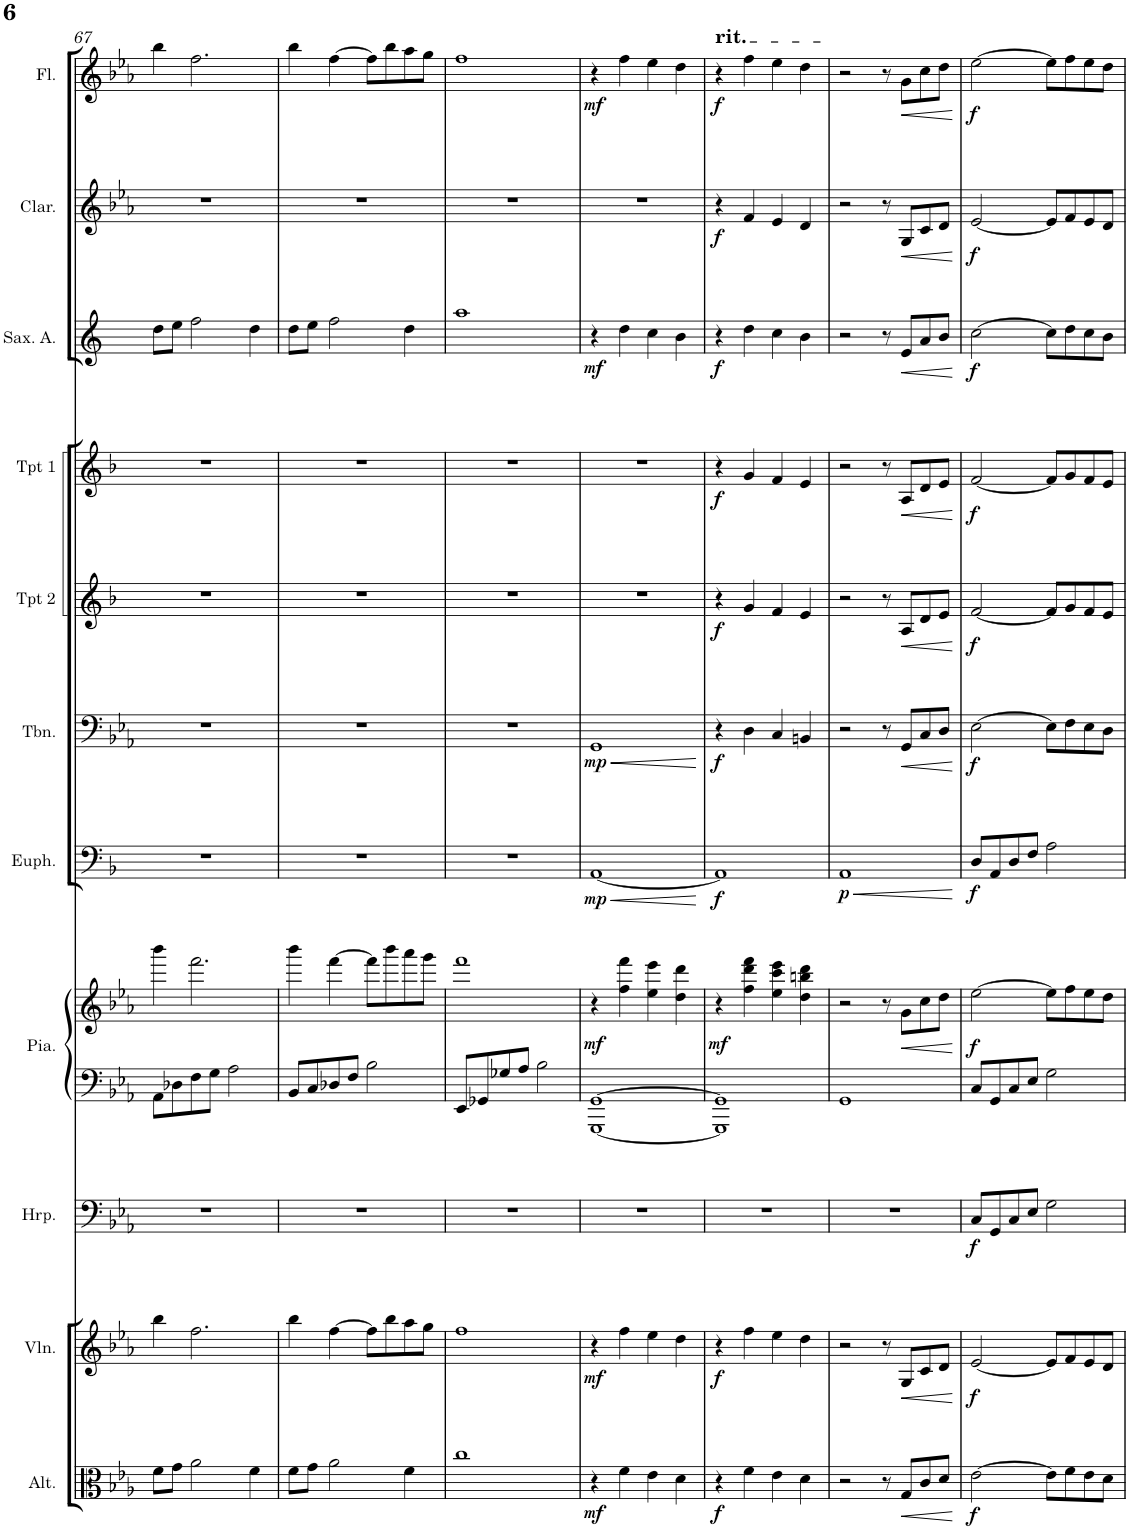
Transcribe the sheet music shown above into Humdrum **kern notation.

**kern	**dynam	**kern	**dynam	**kern	**dynam	**kern	**kern	**dynam	**kern	**dynam	**kern	**dynam	**kern	**dynam	**kern	**dynam	**kern	**dynam	**kern	**dynam	**kern	**dynam
*part11	*part11	*part10	*part10	*part9	*part9	*part8	*part8	*part8	*part7	*part7	*part6	*part6	*part5	*part5	*part4	*part4	*part3	*part3	*part2	*part2	*part1	*part1
*staff12	*staff12	*staff11	*staff11	*staff10	*staff10	*staff9	*staff8	*staff8/9	*staff7	*staff7	*staff6	*staff6	*staff5	*staff5	*staff4	*staff4	*staff3	*staff3	*staff2	*staff2	*staff1	*staff1
*I"Alto	*	*I"Violon	*	*I"Harpe	*	*I"Piano	*	*	*I"Euphonium	*	*I"Trombone	*	*I"Trompette en Sib 2	*	*I"Trompette en Sib 1	*	*I"Saxophone alto	*	*I"Clarinette en Ut	*	*I"Flûte	*
*I'Alt.	*	*I'Vln.	*	*I'Hrp.	*	*I'Pia.	*	*	*I'Euph.	*	*I'Tbn.	*	*I'Tpt 2	*	*I'Tpt 1	*	*I'Sax. A.	*	*I'Clar.	*	*I'Fl.	*
!!LO:PB:g=z
*clefC3	*	*clefG2	*	*clefF4	*	*clefF4	*clefG2	*	*clefF4	*	*clefF4	*	*clefG2	*	*clefG2	*	*clefG2	*	*clefG2	*	*clefG2	*
*	*	*	*	*	*	*	*	*	*Trd1c2	*	*	*	*Trd1c2	*	*Trd1c2	*	*Trd5c9	*	*Trd1c2	*	*	*
*k[b-e-a-]	*	*k[b-e-a-]	*	*k[b-e-a-]	*	*k[b-e-a-]	*k[b-e-a-]	*	*k[b-]	*	*k[b-e-a-]	*	*k[b-]	*	*k[b-]	*	*k[]	*	*k[b-e-a-]	*	*k[b-e-a-]	*
*M4/4	*	*M4/4	*	*M4/4	*	*M4/4	*M4/4	*	*M4/4	*	*M4/4	*	*M4/4	*	*M4/4	*	*M4/4	*	*M4/4	*	*M4/4	*
=67	=67	=67	=67	=67	=67	=67	=67	=67	=67	=67	=67	=67	=67	=67	=67	=67	=67	=67	=67	=67	=67	=67
8f\L	.	4bb-\	.	1r	.	8AA-\L	4bbb-\	.	1r	.	1r	.	1r	.	1r	.	8dd\L	.	1r	.	4bb-\	.
8g\J	.	.	.	.	.	8D-X\	.	.	.	.	.	.	.	.	.	.	8ee\J	.	.	.	.	.
2a-\	.	2.ff\	.	.	.	8F\	2.fff\	.	.	.	.	.	.	.	.	.	2ff\	.	.	.	2.ff\	.
.	.	.	.	.	.	8G\J	.	.	.	.	.	.	.	.	.	.	.	.	.	.	.	.
.	.	.	.	.	.	2A-\	.	.	.	.	.	.	.	.	.	.	.	.	.	.	.	.
4f\	.	.	.	.	.	.	.	.	.	.	.	.	.	.	.	.	4dd\	.	.	.	.	.
=68	=68	=68	=68	=68	=68	=68	=68	=68	=68	=68	=68	=68	=68	=68	=68	=68	=68	=68	=68	=68	=68	=68
8f\L	.	4bb-\	.	1r	.	8BB-/L	4bbb-\	.	1r	.	1r	.	1r	.	1r	.	8dd\L	.	1r	.	4bb-\	.
8g\J	.	.	.	.	.	8C/	.	.	.	.	.	.	.	.	.	.	8ee\J	.	.	.	.	.
2a-\	.	[4ff\	.	.	.	8D-X/	[4fff\	.	.	.	.	.	.	.	.	.	2ff\	.	.	.	[4ff\	.
.	.	.	.	.	.	8F/J	.	.	.	.	.	.	.	.	.	.	.	.	.	.	.	.
.	.	8ff\L]	.	.	.	2B-\	8fff\L]	.	.	.	.	.	.	.	.	.	.	.	.	.	8ff\L]	.
.	.	8bb-\	.	.	.	.	8bbb-\	.	.	.	.	.	.	.	.	.	.	.	.	.	8bb-\	.
4f\	.	8aa-\	.	.	.	.	8aaa-\	.	.	.	.	.	.	.	.	.	4dd\	.	.	.	8aa-\	.
.	.	8gg\J	.	.	.	.	8ggg\J	.	.	.	.	.	.	.	.	.	.	.	.	.	8gg\J	.
=69	=69	=69	=69	=69	=69	=69	=69	=69	=69	=69	=69	=69	=69	=69	=69	=69	=69	=69	=69	=69	=69	=69
1cc	.	1ff	.	1r	.	8EE-/L	1fff	.	1r	.	1r	.	1r	.	1r	.	1aa	.	1r	.	1ff	.
.	.	.	.	.	.	8GG-X/	.	.	.	.	.	.	.	.	.	.	.	.	.	.	.	.
.	.	.	.	.	.	8G-X/	.	.	.	.	.	.	.	.	.	.	.	.	.	.	.	.
.	.	.	.	.	.	8A-/J	.	.	.	.	.	.	.	.	.	.	.	.	.	.	.	.
.	.	.	.	.	.	2B-\	.	.	.	.	.	.	.	.	.	.	.	.	.	.	.	.
=70	=70	=70	=70	=70	=70	=70	=70	=70	=70	=70	=70	=70	=70	=70	=70	=70	=70	=70	=70	=70	=70	=70
!	!LO:DY:b	!	!LO:DY:b	!	!	!	!	!LO:DY:b	!	!LO:HP:b	!	!LO:HP:b	!	!	!	!	!	!	!	!	!	!
!	!	!	!	!	!	!	!	!	!	!LO:DY:n=1:b	!	!LO:DY:n=1:b	!	!	!	!	!	!LO:DY:b	!	!	!	!LO:DY:b
4r	mf	4r	mf	1r	.	[1GGG [1GG	4r	mf	[1AA	< mp	1GG	< mp	1r	.	1r	.	4r	mf	1r	.	4r	mf
4f\	.	4ff\	.	.	.	.	4ff\ 4fff\	.	.	.	.	.	.	.	.	.	4dd\	.	.	.	4ff\	.
4e-\	.	4ee-\	.	.	.	.	4ee-\ 4eee-\	.	.	.	.	.	.	.	.	.	4cc\	.	.	.	4ee-\	.
4d\	.	4dd\	.	.	.	.	4dd\ 4ddd\	.	.	.	.	.	.	.	.	.	4b\	.	.	.	4dd\	.
.	.	.	.	.	.	.	.	.	.	[	.	[	.	.	.	.	.	.	.	.	.	.
=71	=71	=71	=71	=71	=71	=71	=71	=71	=71	=71	=71	=71	=71	=71	=71	=71	=71	=71	=71	=71	=71	=71
!	!	!	!	!	!	!	!	!	!	!	!	!	!	!	!	!	!	!	!	!	!LO:TX:a:t=rit.	!
!	!LO:DY:b	!	!LO:DY:b	!	!	!	!	!LO:DY:b	!	!LO:DY:b	!	!LO:DY:b	!	!LO:DY:b	!	!LO:DY:b	!	!LO:DY:b	!	!LO:DY:b	!	!LO:DY:b
4r	f	4r	f	1r	.	1GGG] 1GG]	4r	mf	1AA]	f	4r	f	4r	f	4r	f	4r	f	4r	f	4r	f
4f\	.	4ff\	.	.	.	.	4ff\ 4ddd\ 4fff\	.	.	.	4D\	.	4g/	.	4g/	.	4dd\	.	4f/	.	4ff\	.
4e-\	.	4ee-\	.	.	.	.	4ee-\ 4ccc\ 4eee-\	.	.	.	4C/	.	4f/	.	4f/	.	4cc\	.	4e-/	.	4ee-\	.
4d\	.	4dd\	.	.	.	.	4dd\ 4bbn\ 4ddd\	.	.	.	4BBn/	.	4e/	.	4e/	.	4b\	.	4d/	.	4dd\	.
=72	=72	=72	=72	=72	=72	=72	=72	=72	=72	=72	=72	=72	=72	=72	=72	=72	=72	=72	=72	=72	=72	=72
!	!	!	!	!	!	!	!	!	!	!LO:HP:b	!	!	!	!	!	!	!	!	!	!	!	!
!	!	!	!	!	!	!	!	!	!	!LO:DY:n=1:b	!	!	!	!	!	!	!	!	!	!	!	!
2r	.	2r	.	1r	.	1GG	2r	.	1AA	< p	2r	.	2r	.	2r	.	2r	.	2r	.	2r	.
8r	.	8r	.	.	.	.	8r	.	.	.	8r	.	8r	.	8r	.	8r	.	8r	.	8r	.
!	!LO:HP:b	!	!LO:HP:b	!	!	!	!	!LO:HP:b	!	!	!	!LO:HP:b	!	!LO:HP:b	!	!LO:HP:b	!	!LO:HP:b	!	!LO:HP:b	!	!LO:HP:b
8G/L	<	8G/L	<	.	.	.	8g\L	<	.	.	8GG/L	<	8A/L	<	8A/L	<	8e/L	<	8G/L	<	8g\L	<
8c/	.	8c/	.	.	.	.	8cc\	.	.	.	8C/	.	8d/	.	8d/	.	8a/	.	8c/	.	8cc\	.
8d/J	.	8d/J	.	.	.	.	8dd\J	.	.	.	8D/J	.	8e/J	.	8e/J	.	8b/J	.	8d/J	.	8dd\J	.
.	[	.	[	.	.	.	.	[	.	[	.	[	.	[	.	[	.	[	.	[	.	[
=73	=73	=73	=73	=73	=73	=73	=73	=73	=73	=73	=73	=73	=73	=73	=73	=73	=73	=73	=73	=73	=73	=73
!	!LO:DY:b	!	!LO:DY:b	!	!LO:DY:b	!	!	!LO:DY:b	!	!LO:DY:b	!	!LO:DY:b	!	!LO:DY:b	!	!LO:DY:b	!	!LO:DY:b	!	!LO:DY:b	!	!LO:DY:b
[2e-\	f	[2e-/	f	8C/L	f	8C/L	[2ee-\	f	8D/L	f	[2E-\	f	[2f/	f	[2f/	f	[2cc\	f	[2e-/	f	[2ee-\	f
.	.	.	.	8GG/	.	8GG/	.	.	8AA/	.	.	.	.	.	.	.	.	.	.	.	.	.
.	.	.	.	8C/	.	8C/	.	.	8D/	.	.	.	.	.	.	.	.	.	.	.	.	.
.	.	.	.	8E-/J	.	8E-/J	.	.	8F/J	.	.	.	.	.	.	.	.	.	.	.	.	.
8e-\L]	.	8e-/L]	.	2G\	.	2G\	8ee-\L]	.	2A\	.	8E-\L]	.	8f/L]	.	8f/L]	.	8cc\L]	.	8e-/L]	.	8ee-\L]	.
8f\	.	8f/	.	.	.	.	8ff\	.	.	.	8F\	.	8g/	.	8g/	.	8dd\	.	8f/	.	8ff\	.
8e-\	.	8e-/	.	.	.	.	8ee-\	.	.	.	8E-\	.	8f/	.	8f/	.	8cc\	.	8e-/	.	8ee-\	.
8d\J	.	8d/J	.	.	.	.	8dd\J	.	.	.	8D\J	.	8e/J	.	8e/J	.	8b\J	.	8d/J	.	8dd\J	.
=	=	=	=	=	=	=	=	=	=	=	=	=	=	=	=	=	=	=	=	=	=	=
*-	*-	*-	*-	*-	*-	*-	*-	*-	*-	*-	*-	*-	*-	*-	*-	*-	*-	*-	*-	*-	*-	*-
